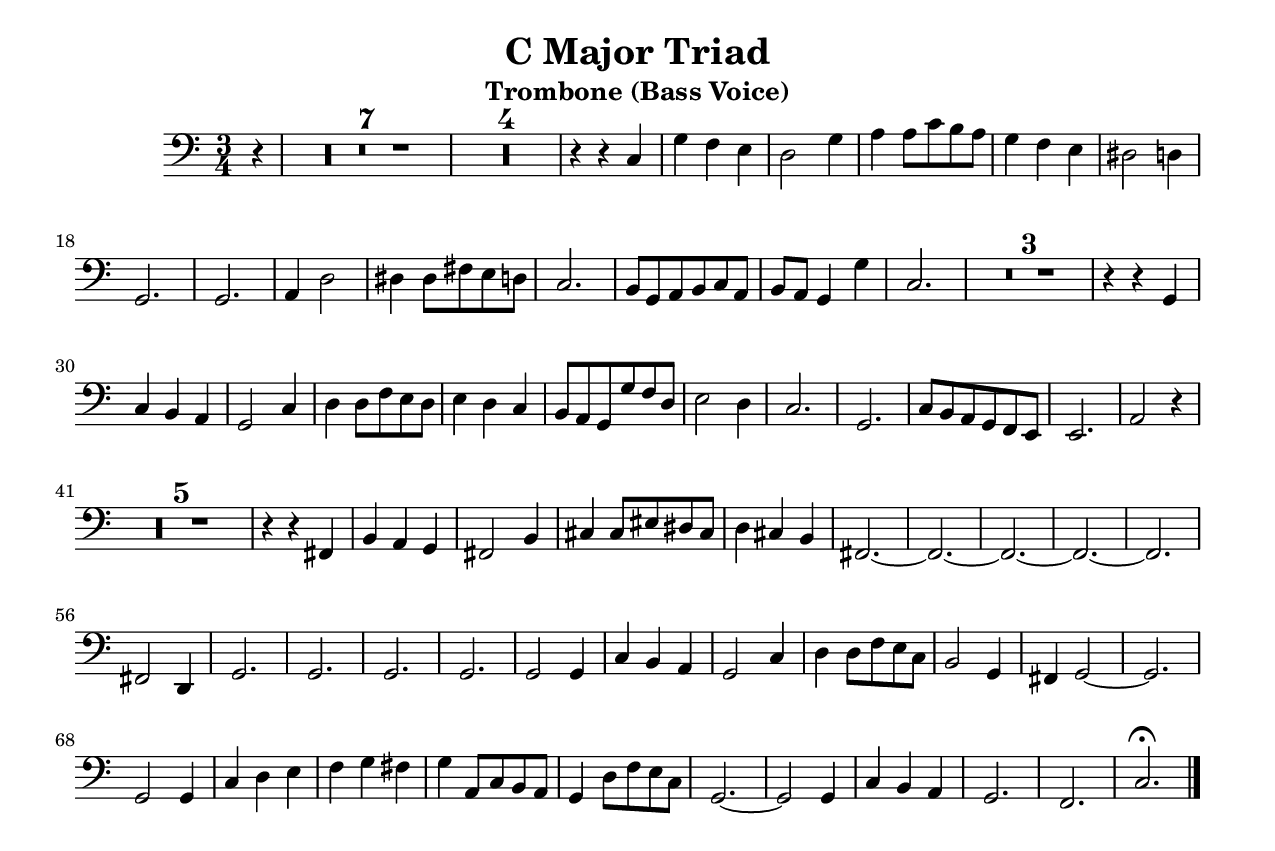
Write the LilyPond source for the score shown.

\version "2.14"

\include "common.lyi"
% The notes are entered as written in the original score
% but the extra transposition here is to put it in a better range for brass
bass = \transpose des c \relative c {
	\key des \major
	\time 3/4
	\partial 4 r4 | R2.*7
	
	% bar 8
	R2.*4 | r4 r4 des4 |
	aes' ges f | ees2 aes4 | bes4 bes8 des c bes | aes4 ges f | e2 ees4 |
	
	% bar 18
	aes,2. | aes2. | bes4 ees2 | e4 e8 g f ees | des2. | 
	c8 aes bes c des bes | c8 bes aes4 aes'4 | des,2. | R2.*3 | 
	
	% bar 29
	r4 r4 aes4 | des4 c bes | aes2 des4 | ees4 ees8 ges f ees | f4 ees des | c8 bes aes aes' ges ees | f2 ees4 |
	des2. | aes2. | des8 c bes aes ges f | f2. |
	
	% bar 40
	bes2 r4 | R2.*5 | r4 r4 g4 | c4 bes aes | g2 c4 |
	d4 d8 fis e d | ees4 d c | g2.~ | g2.~ | g2.~ | g2.~ | g2. | g2 ees4 |
	
	% bar 57
	aes2. | aes2. | aes2. | aes2. | aes2 aes4 |
	des4 c bes | aes2 des4 | ees4 ees8 ges f des | c2 aes4 | g4 aes2~ | aes2. | aes2 aes4 |
	
	% bar 69
	des4 ees f | ges4 aes g | aes4 bes,8 des c bes | aes4 ees'8 ges f des | aes2.~ | aes2 aes4 | 
	des4 c bes | aes2. | ges2. | des'2.\fermata
	
	\bar "|."
	
	
}


instrument = "Trombone (Bass Voice)"

notes = { \clef bass \bass }

\version "2.11.57"

\include "common.lyi"

\paper
{
  #(set-paper-size "letter")
  %first-page-number = 2
  %#(define page-breaking ly:minimal-breaking)
  %#(define page-breaking ly:page-turn-breaking)
  ragged-last-bottom = ##t
  left-margin = 0.5\in
  line-width = 7.5\in
  bottom-margin = 0.5\in
  top-margin = 0.5\in
}

\book
{
  \include "header.lyi"
  \score
  {
    \new Staff %\with { \consists "Page_turn_engraver" }
    {
      \override Score.PaperColumn #'keep-inside-line = ##t
      \override Score.NonMusicalPaperColumn #'keep-inside-line = ##t
      \set Score.skipBars = ##t
      << \notes \outline >>
    }
  }
}

